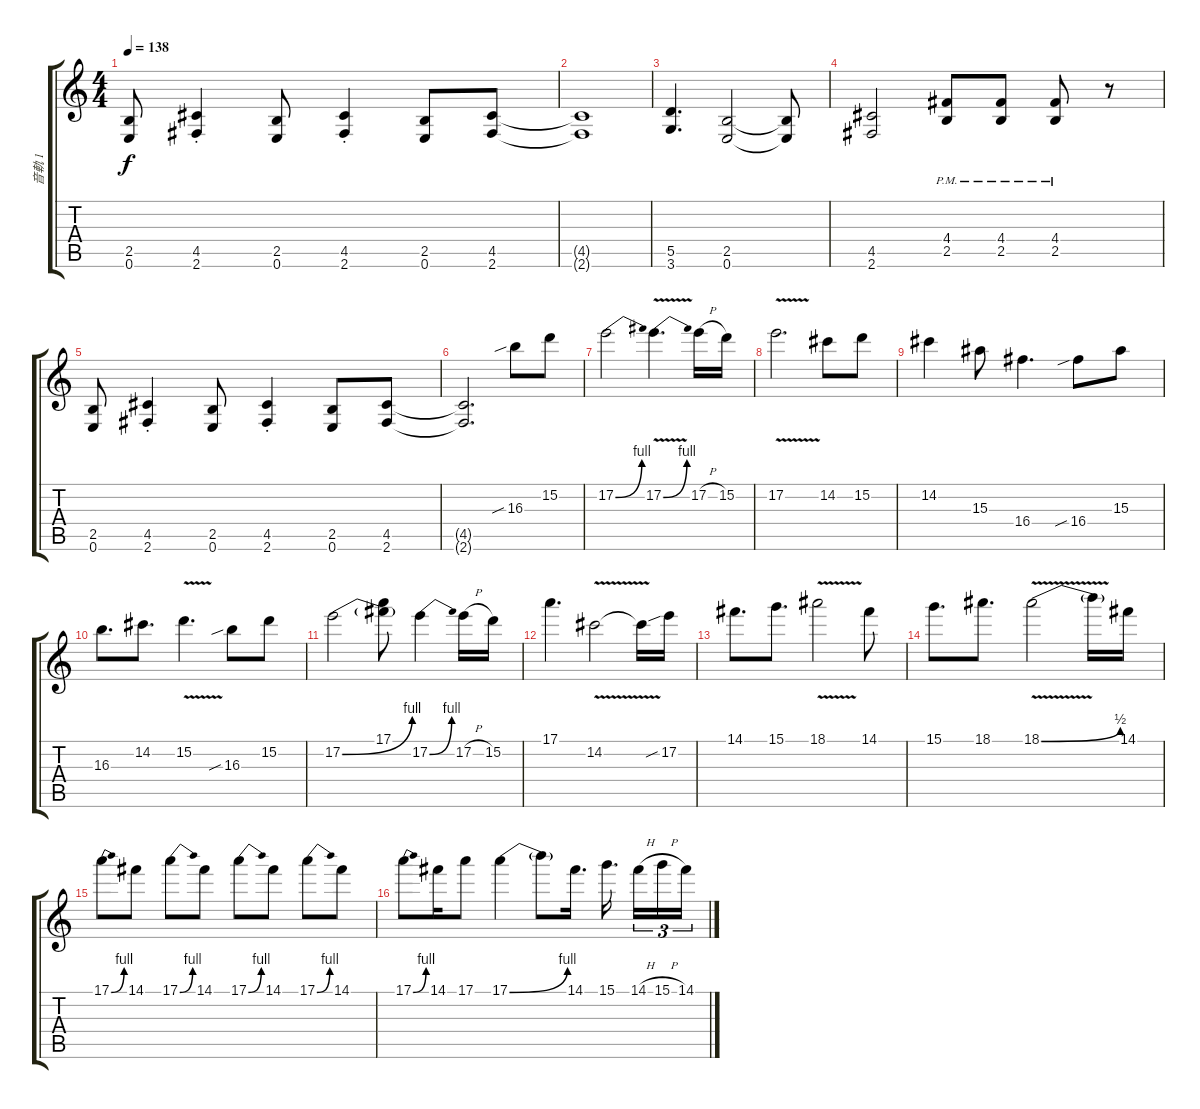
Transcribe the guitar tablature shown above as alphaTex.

\track ("音軌 1" "音軌 1") {instrument overdrivenguitar}
\staff {score tabs}
\tuning (E4 B3 G3 D3 A2 E2) {hide}
\ts (4 4)
\tempo 138
\clef g2
\ks c
(2.5 0.6).8{dy f} (4.5{st} 2.6{st}).4 (2.5 0.6).8 (4.5{st} 2.6{st}).4 (2.5 0.6).8 (4.5 2.6).8 |
(4.5{t} 2.6{t}).1 |
(5.5 3.6).4{d} (2.5 0.6).2 (2.5{t} 0.6{t}).8 |
(4.5 2.6).2 (4.4{pm} 2.5{pm}).8 (4.4{pm} 2.5{pm}).8 (4.4{pm} 2.5{pm}).8 r.8 |
(2.5 0.6).8 (4.5{st} 2.6{st}).4 (2.5 0.6).8 (4.5{st} 2.6{st}).4 (2.5 0.6).8 (4.5 2.6).8 |
(4.5{t} 2.6{t}).2{d} 16.3{sib}.8 15.2.8 |
17.2{be (bend 0 0 60 4)}.2 17.2{be (bend 0 0 60 4) v}.4{d} 17.2{h}.16 15.2.16 |
17.2{v}.2{d} 14.2.8 15.2.8 |
14.2.4 15.3.8 16.4.4{d} 16.4{sib}.8 15.3.8 |
16.3.8{d} 14.2.8{d} 15.2{v}.4{d} 16.3{sib}.8 15.2.8 |
17.2{be (bend 0 0 60 4)}.2 (17.1 17.2{t}).8 17.2{be (bend 0 0 60 4)}.4 17.2{h}.16 15.2.16 |
17.1.4{d} 14.2{v}.2 14.2{t}.16 17.2{sib}.16 |
14.1.8{d} 15.1.8{d} 18.1{v}.2 14.1.8 |
15.1.8{d} 18.1.8{d} 18.1{be (bend 0 0 60 2) v}.2 18.1{t}.16 14.1.16 |
17.1{be (bend 0 0 60 4)}.8 14.1.8 17.1{be (bend 0 0 60 4)}.8 14.1.8 17.1{be (bend 0 0 60 4)}.8 14.1.8 17.1{be (bend 0 0 60 4)}.8 14.1.8 |
17.1{be (bend 0 0 60 4)}.8 14.1.16 17.1.8 17.1{be (bend 0 0 60 4)}.4 17.1{t}.8 14.1.16{d} 15.1.16{d beam splitsecondary} 14.1{h}.16{tu (3 2)} 15.1{h}.16{tu (3 2)} 14.1.16{tu (3 2)}
